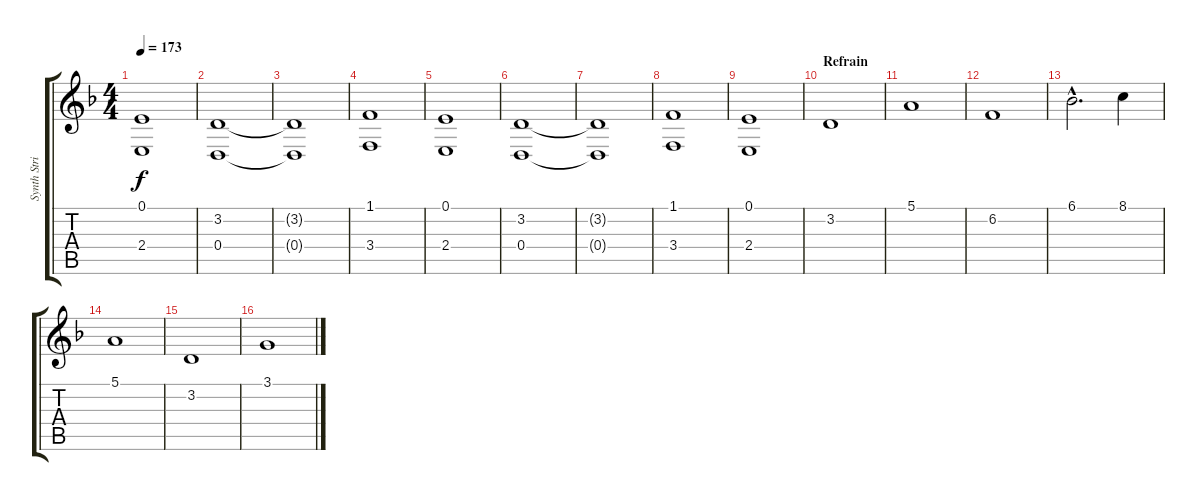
\track ("Synth Strings" "Synth Stri") {instrument stringensemble1}
\staff {score tabs}
\tuning (E4 B3 G3 D3 A2 E2) {hide}
\ts (4 4)
\tempo 173
\clef g2
\ks dminor
(0.1 2.4).1{dy f} |
(3.2 0.4).1 |
(3.2{t} 0.4{t}).1 |
(1.1 3.4).1 |
(0.1 2.4).1 |
(3.2 0.4).1 |
(3.2{t} 0.4{t}).1 |
(1.1 3.4).1 |
(0.1 2.4).1 |
\section ("" "Refrain")
3.2.1{volume 14} |
5.1.1 |
6.2.1 |
6.1{hac}.2{d} 8.1.4 |
5.1.1 |
3.2.1 |
3.1.1
